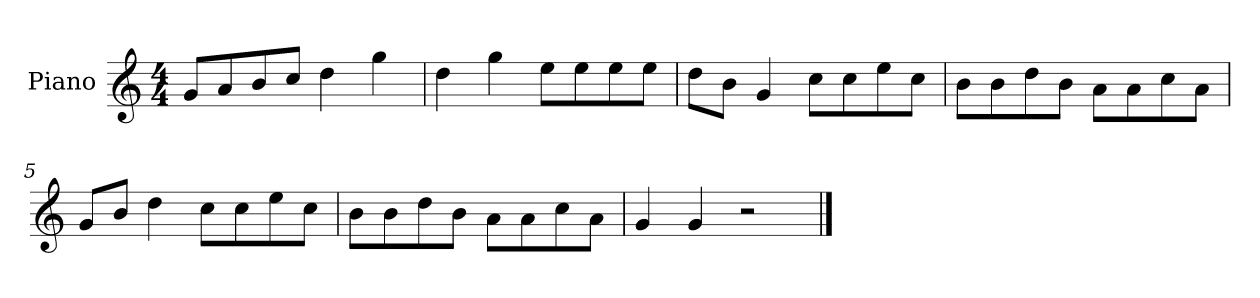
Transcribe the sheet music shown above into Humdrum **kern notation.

**kern
*part1
*staff1
*I"Piano
*I'P-no
*clefG2
*k[]
*M4/4
*MM90
=1
8g/L
8a/
8b/
8cc/J
4dd\
4gg\
=2
4dd\
4gg\
8ee\L
8ee\
8ee\
8ee\J
=3
8dd\L
8b\J
4g/
8cc\L
8cc\
8ee\
8cc\J
=4
8b\L
8b\
8dd\
8b\J
8a\L
8a\
8cc\
8a\J
=5
8g/L
8b/J
4dd\
8cc\L
8cc\
8ee\
8cc\J
!!LO:LB:g=z
=6
8b\L
8b\
8dd\
8b\J
8a\L
8a\
8cc\
8a\J
=7
4g/
4g/
2r
==
*-
